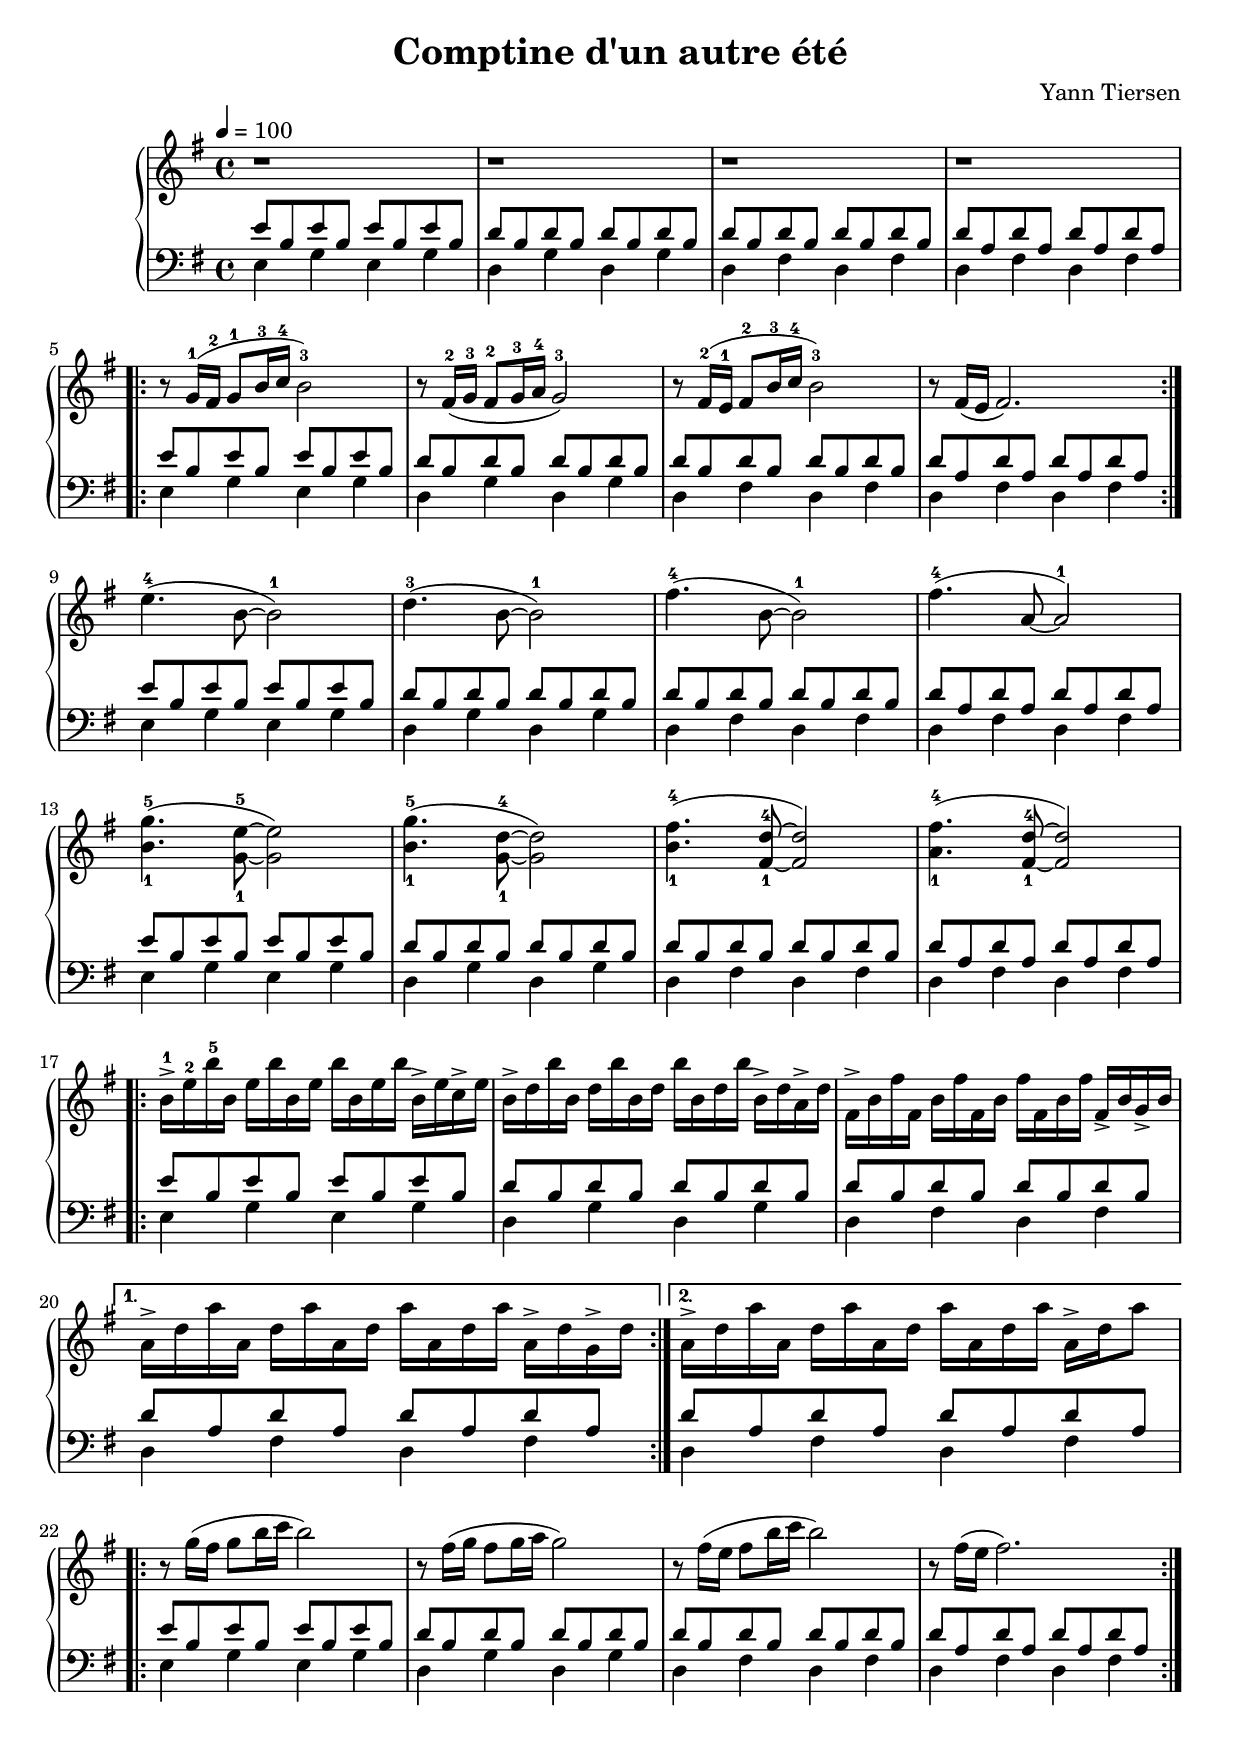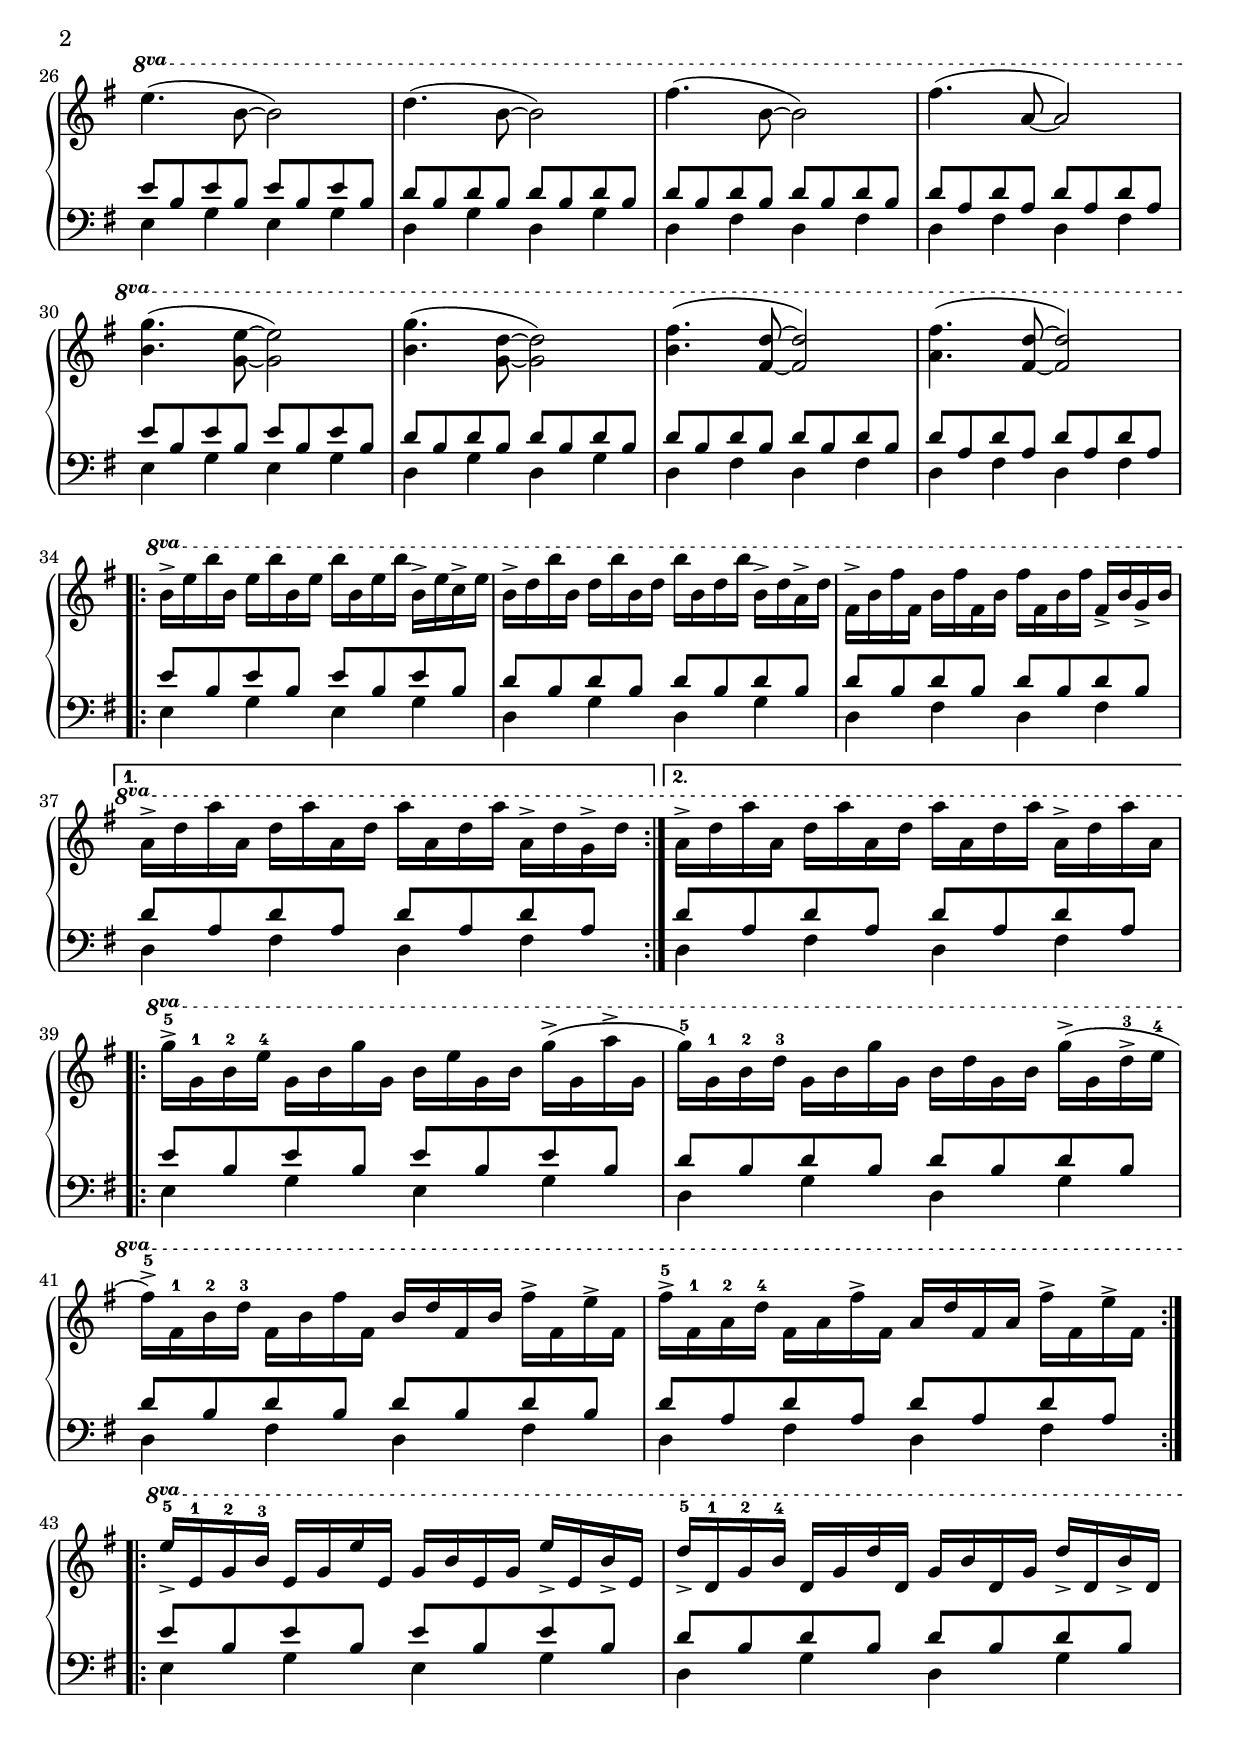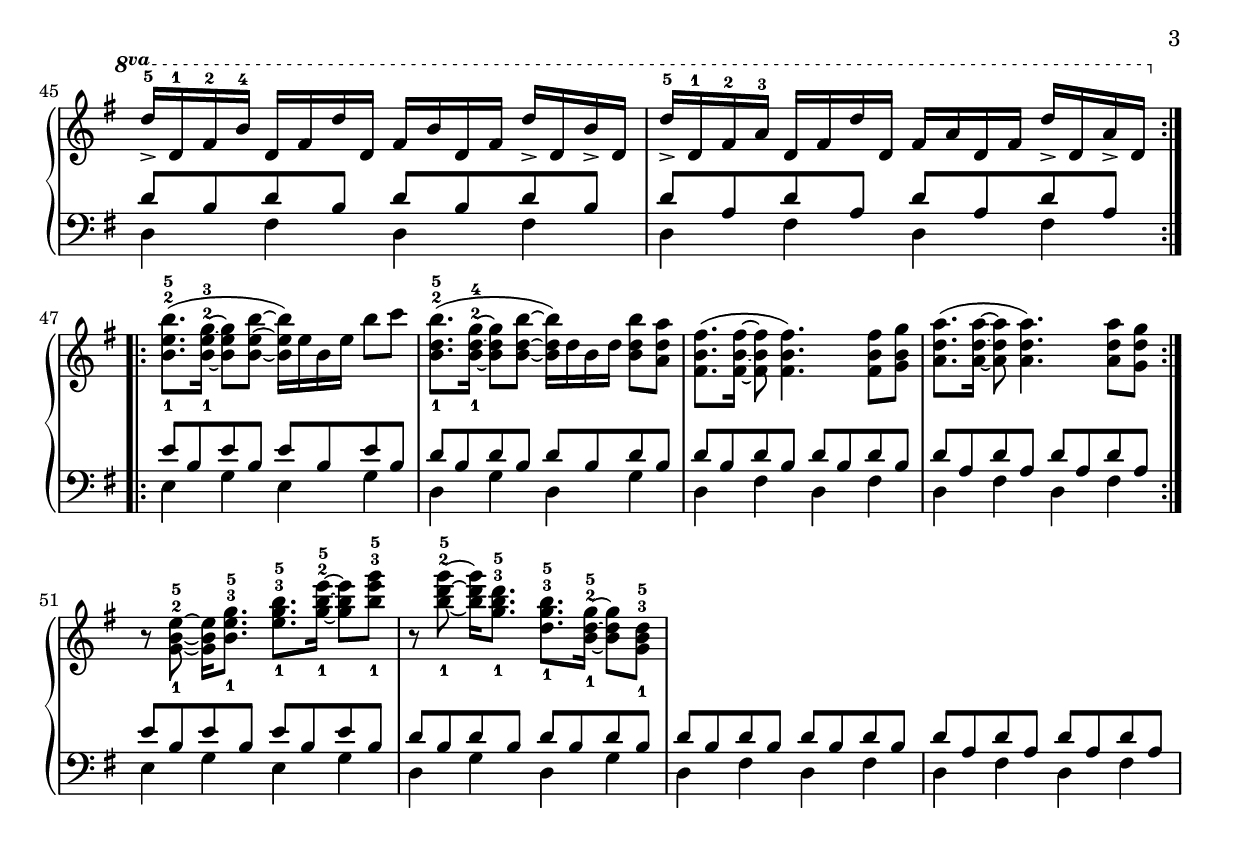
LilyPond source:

\version "2.22"
\language "english"
\header {
  composer = "Yann Tiersen"
  title = "Comptine d'un autre été"
  crossRefNumber = "1"
  footnotes = ""
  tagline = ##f
}

upper = \relative c'' {
  \tempo 4 = 100
  \clef treble
  \key g \major
  \time 4/4

  % Bar 1 - 4
  r1 r r r \break

  % Bar 5
  \repeat volta 2 {
    r8 g16-1  ( fs-2 g8-1   b16-3 c-4 b2-3 )
    r8 fs16-2 ( g-3  fs8-2  g16-3 a-4 g2-3 )
    r8 fs16-2 ( e-1  fs8-2  b16-3 c-4 b2-3 )
    r8 fs16   ( e    fs2. )
  }

  % bar 9
  e'4.  -4  (b8~b2 -1)
  d4.   -3  (b8~b2 -1)
  fs'4. -4  (b,8~2 -1)
  fs'4. -4  (a,8~2 -1) \break 

  % Bar 13
  <b-1 g'-5>4. (<g-1 e'-5>8 ~2)

  % Bar 14
  <b-1 g'-5>4. (<g-1 d'-4>8 ~2)

  % Bar 15
  <b-1 fs'-4>4. (<fs-1 d'-4>8 ~2)

  % Bar 16
  <a-1 fs'-4>4. (<fs-1 d'-4>8 ~2) \break

  % Bar 17

  \repeat volta 2 {
    b16->-1 e-2 b'-5 
    b, e b'   
    b, e b'   
    b, e b'   
    b,->e c-> e 

    % Bar 18
    b-> d b' 
    b, d b'   
    b, d b'   
    b, d b'   
    b,->d a-> d 

    % Bar 19
    fs,-> b fs' 
    fs,   b fs'   
    fs,   b fs'   
    fs,   b fs'   
    fs,-> b g-> b 
  }
  % Bar 20
  \alternative {
    { 
      a->  d a' 
      a,   d a'   
      a,   d a'   
      a,   d a'   
      a,-> d g,-> d'
    }
    % Bar 21
    { 
      a->  d a' 
      a,   d a'   
      a,   d a'   
      a,   d a'   
      a,-> d a'8
    }
  }

  % Bar 22
  \repeat volta 2 {
    r8 g16  ( fs g8   b16 c b2 )
    r8 fs16 ( g  fs8  g16 a g2 )
    r8 fs16 ( e  fs8  b16 c b2 )
    r8 fs16 ( e    fs2. )
  } \break

  \set Staff.ottavationMarkups = #ottavation-ordinals
  \ottava #1
  % bar 26
  e'4.    (b8~b2 )
  d4.     (b8~b2 )
  fs'4.   (b,8~2 )
  fs'4.   (a,8~2 ) \break 

  % Bar 30
  <b g'>4. (<g e'>8 ~2)

  % Bar 31
  <b g'>4. (<g d'>8 ~2)

  % Bar 32
  <b fs'>4. (<fs d'>8 ~2)

  % Bar 33
  <a fs'>4. (<fs d'>8 ~2) \break

  % Bar 34
  \repeat volta 2 {
    b16-> e b' 
    b, e b'   
    b, e b'   
    b, e b'   
    b,->e c-> e 

    % Bar 35
    b-> d b' 
    b, d b'   
    b, d b'   
    b, d b'   
    b,->d a-> d 

    % Bar 36
    fs,-> b fs' 
    fs,   b fs'   
    fs,   b fs'   
    fs,   b fs'   
    fs,-> b g-> b 
  }
  % Bar 37
  \alternative {
    { 
      a->  d a' 
      a,   d a'   
      a,   d a'   
      a,   d a'   
      a,-> d g,-> d'
    }
    % Bar 38
    { 
      a->  d a' 
      a,   d a'   
      a,   d a'   
      a,   d a'   
      a,-> d a'a,
    }
  }

  \repeat volta 2 {
    % Bar 39
    g'-5-> g,-1 b-2
    e-4 g, b
    g' g, b
    e g, b
    g'-> ( g, a'-> g,

    % Bar 40
    g'-5) g,-1 b-2
    d-3 g, b
    g' g, b
    d g, b
    g'-> ( g, d'-3-> e-4

    % Bar 41
    fs-5->)  fs,-1 b-2 d-3 fs, b 
    fs'   fs, b d fs, b 
    fs'-> fs, e'-> fs,

    % Bar 42
    fs'-5-> fs,-1 a-2 d-4 fs, a 
    fs'-> fs, a d fs, a 
    fs'-> fs, e'-> fs, \break
  }

  \repeat volta 2 {
    % \ottava #0
    % Bar 43
    e'-5-> e,-1 g-2 b-3 e, g
    e' e, g b e, g
    e'-> e, b'-> e,

    % Bar 44
    d'-5-> d,-1 g-2 b-4 d, g
    d' d, g b d, g
    d'-> d, b'-> d,

    % Bar 45
    d'-5-> d,-1 fs-2 b-4 d, fs
    d' d, fs b d, fs
    d'-> d, b'-> d,

    % Bar 46
    d'-5-> d,-1 fs-2 a-3 d, fs
    d' d, fs a d, fs
    d'-> d, a'-> d,
  } \break

  \ottava #0
  \repeat volta 2 {
    <b-1 e-2 b'-5>8.   (<b-1 e-2 g-3>16 ~ <b e g>8    <b e b'> ~ <b e b'>16)  e16 b e
    b'8 c

    <b,-1 d-2 b'-5>8.   (<b-1 d-2 g-4>16 ~ <b d g>8    <b d b'> ~ <b d b'>16)  d16 b d
    <b d b'>8 <a d a'>

    <fs b fs'>8.   (<fs b fs'>16 ~ <fs b fs'>8    <fs b fs'>4.)
    <fs b fs'>8 <g b g'>

    <a d a'>8.   (<a d a'>16 ~ <a d a'>8    <a d a'>4.)
    <a d a'>8 <g d' g>
  } \break


  r8 <g-1 b-2 e-5>~<g b e>16  <b-1 e-3 g-5>8.
  <e-1 g-3 b-5>8. <g-1 b-2 e-5>16~<g b e>8 <b-1 e-3 g-5>

  r8 <b-1 d-2 g-5>~<b d g>16  <g-1 b-3 d-5>8. <d-1 g-3 b-5>8. <b-1 d-2 g-5 >16~<b d g>8 <g-1 b-3 d-5>

}

\parallelMusic voiceB,voiceC {
  \repeat unfold 5 {
    % Bar 1
    e'8 b e' b e' b e' b   |
    e4    g4   e4   g4     |

    % Bar 2
    d'8 b d' b  d' b d' b  |
    d4    g4    d4   g4    |

    % Bar 3
    d'8 b d' b  d' b d' b  |
    d4    fs4   d4   fs4   |

    % Bar 4
    d'8 a d' a  d' a d' a  |
    d4    fs4   d4   fs4   |
  }
    % Bar 21
    d'8 a d' a  d' a d' a  |
    d4    fs4   d4   fs4   | \break


    % Bar 22
    \repeat unfold 4 {
    e'8 b e' b e' b e' b   |
    e4    g4   e4   g4     |

    d'8 b d' b  d' b d' b  |
    d4    g4    d4   g4    |

    d'8 b d' b  d' b d' b  |
    d4    fs4   d4   fs4   |

    d'8 a d' a  d' a d' a  |
    d4    fs4   d4   fs4   |
  }
    % Bar 38
    d'8 a d' a  d' a d' a  |
    d4    fs4   d4   fs4   | \break


    \repeat unfold 4 {
    e'8 b e' b e' b e' b   |
    e4    g4   e4   g4     |

    d'8 b d' b  d' b d' b  |
    d4    g4    d4   g4    |

    d'8 b d' b  d' b d' b  |
    d4    fs4   d4   fs4   |

    d'8 a d' a  d' a d' a  |
    d4    fs4   d4   fs4   |
  }

}


\score {
  \new PianoStaff 
  <<
    \new Staff \upper
    \new Staff <<  \clef bass \key g \major  \voiceB \\ \voiceC  >>
  >>
  \layout { }
  \midi { }
}


